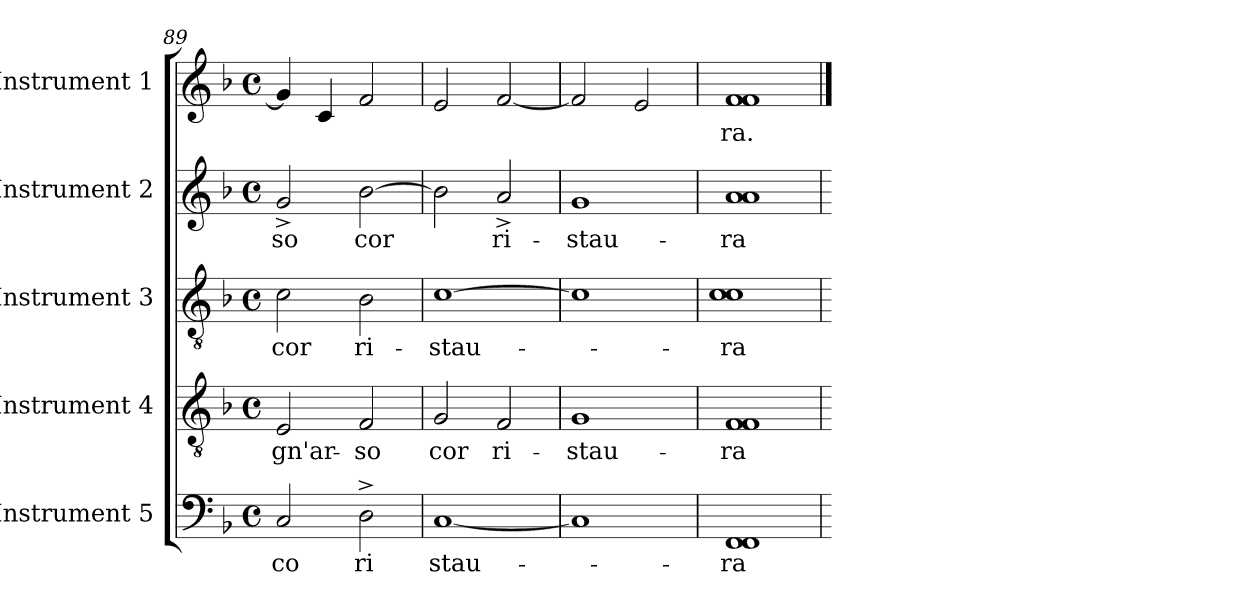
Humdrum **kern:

**kern	**text	**kern	**text	**kern	**text	**kern	**text	**kern	**text
*part5	*part5	*part4	*part4	*part3	*part3	*part2	*part2	*part1	*part1
*staff5	*staff5	*staff4	*staff4	*staff3	*staff3	*staff2	*staff2	*staff1	*staff1
*I"Instrument 5	*	*I"Instrument 4	*	*I"Instrument 3	*	*I"Instrument 2	*	*I"Instrument 1	*
*clefF4	*	*clefGv2	*	*clefGv2	*	*clefG2	*	*clefG2	*
*k[b-]	*	*k[b-]	*	*k[b-]	*	*k[b-]	*	*k[b-]	*
*F:	*	*F:	*	*F:	*	*F:	*	*F:	*
*M4/4	*	*M4/4	*	*M4/4	*	*M4/4	*	*M4/4	*
*met(c)	*	*met(c)	*	*met(c)	*	*met(c)	*	*met(c)	*
=89	=89	=89	=89	=89	=89	=89	=89	=89	=89
!	!LO:LY:b:cj	!	!LO:LY:b:cj	!	!LO:LY:b:cj	!	!LO:LY:b:cj	!	!
2C/	co	2E/	gn'ar-	2c\	cor	2g^>/	-so	4g/]	.
.	.	.	.	.	.	.	.	4c/	.
!	!LO:LY:b:cj	!	!LO:LY:b:rj	!	!LO:LY:b:cj	!	!LO:LY:b	!	!
2D^<\	ri	2F/	-so	2B-\	ri-	[>2b-\	cor	2f/	.
=90	=90	=90	=90	=90	=90	=90	=90	=90	=90
!	!LO:LY:b	!	!LO:LY:b:cj	!	!LO:LY:b	!	!	!	!
[<1C	stau-	2G/	cor	[>1c	-stau-	2b-\]	.	2e/	.
!	!	!	!LO:LY:b	!	!	!	!LO:LY:b	!	!
.	.	2F/	ri-	.	.	2a^>/	ri-	[<2f/	.
=91	=91	=91	=91	=91	=91	=91	=91	=91	=91
!	!	!	!LO:LY:b:cj	!	!	!	!LO:LY:b:cj	!	!
1C]	.	1G	-stau-	1c]	.	1g	-stau-	2f/]	.
.	.	.	.	.	.	.	.	2e/	.
=92	=92	=92	=92	=92	=92	=92	=92	=92	=92
!	!LO:LY:b:cj	!	!LO:LY:b:cj	!	!LO:LY:b:cj	!	!LO:LY:b:cj	!	!LO:LY:b
(<1FF 1FF	-ra	(<1F 1F	-ra	(>1c 1c	-ra	(<1a 1a	-ra	(<1f 1f	-ra.
=	==	=	==	=	==	=	==	==	==
*-	*-	*-	*-	*-	*-	*-	*-	*-	*-
